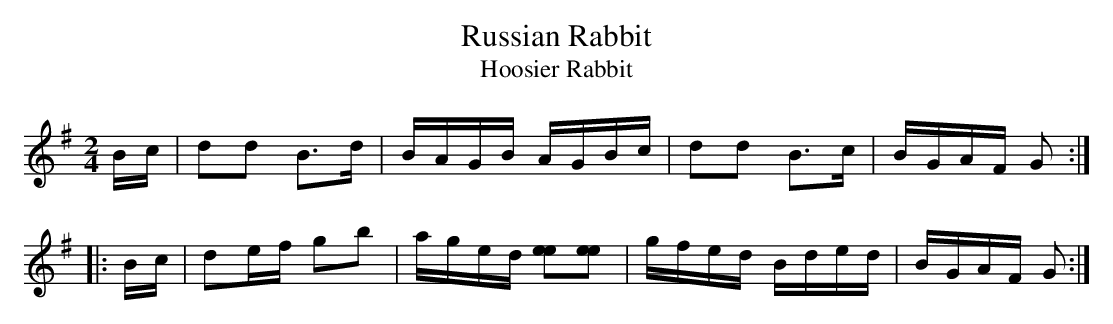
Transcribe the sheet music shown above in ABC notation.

X:1
T:Russian Rabbit
T:Hoosier Rabbit
M:2/4
L:1/8
K:G
B/c/|dd B>d|B/A/G/B/ A/G/B/c/|dd B>c|B/G/A/F/ G:|
|:B/c/|de/f/ gb|a/g/e/d/ [ee][ee]|g/f/e/d/ B/d/e/d/|B/G/A/F/ G:|
